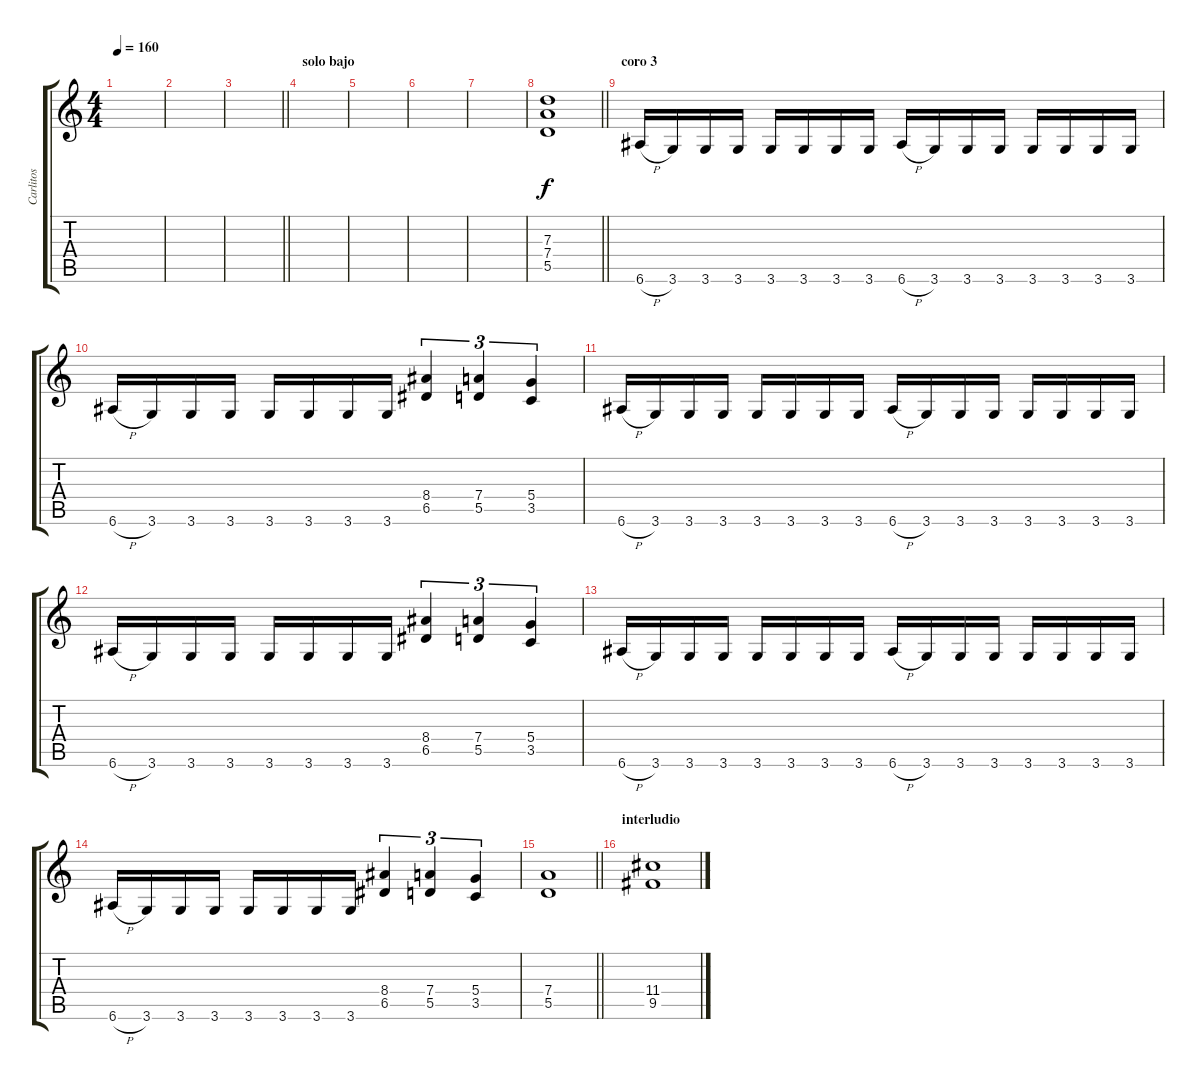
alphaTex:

\track ("Carlitos" "Carlitos") {solo instrument distortionguitar}
\staff {score tabs}
\tuning (E4 B3 G3 D3 A2 E2) {hide}
\ts (4 4)
\tempo 160
\clef g2
\ks c
|
|
\barLineRight lightlight
|
\section ("" "solo bajo")
|
|
|
|
\barLineRight lightlight
(7.3 7.4 5.5).1 |
\section ("" "coro 3")
6.6{h}.16 3.6.16 3.6.16 3.6.16 3.6.16 3.6.16 3.6.16 3.6.16 6.6{h}.16 3.6.16 3.6.16 3.6.16 3.6.16 3.6.16 3.6.16 3.6.16 |
6.6{h}.16 3.6.16 3.6.16 3.6.16 3.6.16 3.6.16 3.6.16 3.6.16 (8.4 6.5).4{tu (3 2)} (7.4 5.5).4{tu (3 2)} (5.4 3.5).4{tu (3 2)} |
6.6{h}.16 3.6.16 3.6.16 3.6.16 3.6.16 3.6.16 3.6.16 3.6.16 6.6{h}.16 3.6.16 3.6.16 3.6.16 3.6.16 3.6.16 3.6.16 3.6.16 |
6.6{h}.16 3.6.16 3.6.16 3.6.16 3.6.16 3.6.16 3.6.16 3.6.16 (8.4 6.5).4{tu (3 2)} (7.4 5.5).4{tu (3 2)} (5.4 3.5).4{tu (3 2)} |
6.6{h}.16 3.6.16 3.6.16 3.6.16 3.6.16 3.6.16 3.6.16 3.6.16 6.6{h}.16 3.6.16 3.6.16 3.6.16 3.6.16 3.6.16 3.6.16 3.6.16 |
6.6{h}.16 3.6.16 3.6.16 3.6.16 3.6.16 3.6.16 3.6.16 3.6.16 (8.4 6.5).4{tu (3 2)} (7.4 5.5).4{tu (3 2)} (5.4 3.5).4{tu (3 2)} |
\barLineRight lightlight
(7.4 5.5).1 |
\section ("" "interludio")
(11.4 9.5).1
